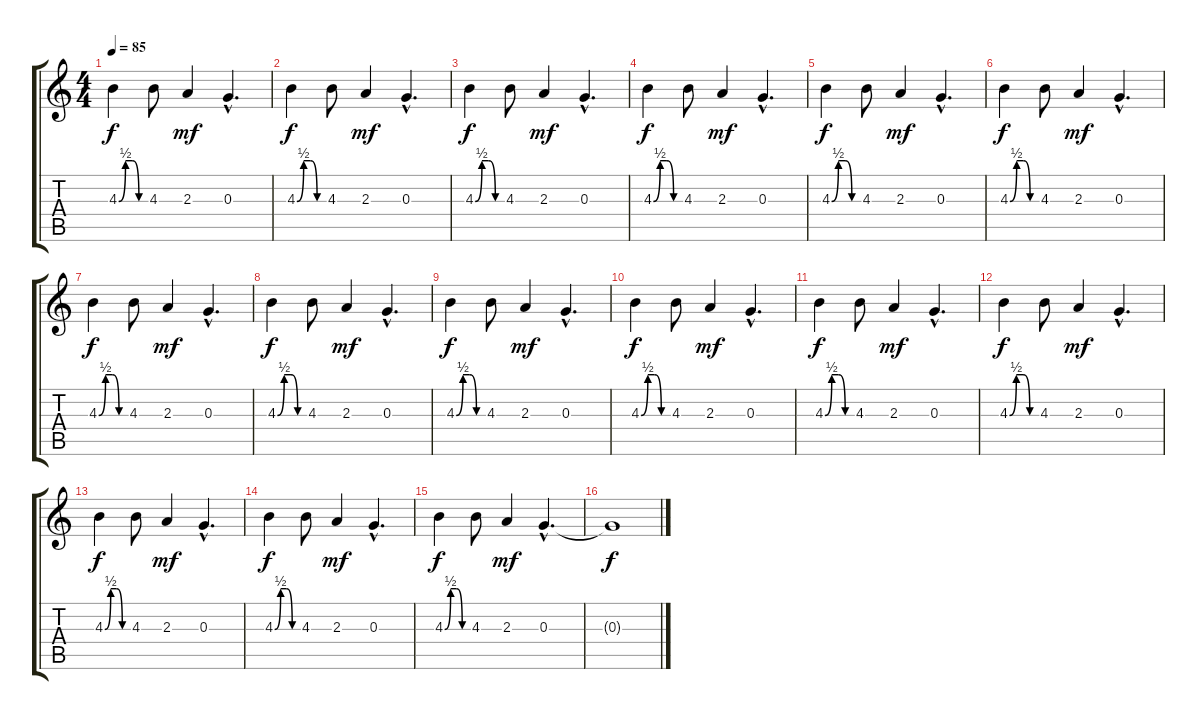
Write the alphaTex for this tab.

\track "" {instrument acousticguitarsteel}
\staff {score tabs}
\tuning (E4 B3 G3 D3 A2 E2) {hide}
\ts (4 4)
\tempo 85
\clef g2
\ks c
4.3{be (custom 0 0 15 2 30 2 45 0 60 0)}.4{dy f} 4.3.8 2.3.4{dy mf} 0.3{hac}.4{d} |
4.3{be (custom 0 0 15 2 30 2 45 0 60 0)}.4{dy f} 4.3.8 2.3.4{dy mf} 0.3{hac}.4{d} |
4.3{be (custom 0 0 15 2 30 2 45 0 60 0)}.4{dy f} 4.3.8 2.3.4{dy mf} 0.3{hac}.4{d} |
4.3{be (custom 0 0 15 2 30 2 45 0 60 0)}.4{dy f} 4.3.8 2.3.4{dy mf} 0.3{hac}.4{d} |
4.3{be (custom 0 0 15 2 30 2 45 0 60 0)}.4{dy f} 4.3.8 2.3.4{dy mf} 0.3{hac}.4{d} |
4.3{be (custom 0 0 15 2 30 2 45 0 60 0)}.4{dy f} 4.3.8 2.3.4{dy mf} 0.3{hac}.4{d} |
4.3{be (custom 0 0 15 2 30 2 45 0 60 0)}.4{dy f} 4.3.8 2.3.4{dy mf} 0.3{hac}.4{d} |
4.3{be (custom 0 0 15 2 30 2 45 0 60 0)}.4{dy f} 4.3.8 2.3.4{dy mf} 0.3{hac}.4{d} |
4.3{be (custom 0 0 15 2 30 2 45 0 60 0)}.4{dy f} 4.3.8 2.3.4{dy mf} 0.3{hac}.4{d} |
4.3{be (custom 0 0 15 2 30 2 45 0 60 0)}.4{dy f} 4.3.8 2.3.4{dy mf} 0.3{hac}.4{d} |
4.3{be (custom 0 0 15 2 30 2 45 0 60 0)}.4{dy f} 4.3.8 2.3.4{dy mf} 0.3{hac}.4{d} |
4.3{be (custom 0 0 15 2 30 2 45 0 60 0)}.4{dy f} 4.3.8 2.3.4{dy mf} 0.3{hac}.4{d} |
4.3{be (custom 0 0 15 2 30 2 45 0 60 0)}.4{dy f} 4.3.8 2.3.4{dy mf} 0.3{hac}.4{d} |
4.3{be (custom 0 0 15 2 30 2 45 0 60 0)}.4{dy f} 4.3.8 2.3.4{dy mf} 0.3{hac}.4{d} |
4.3{be (custom 0 0 15 2 30 2 45 0 60 0)}.4{dy f} 4.3.8 2.3.4{dy mf} 0.3{hac}.4{d} |
0.3{t}.1{dy f}
